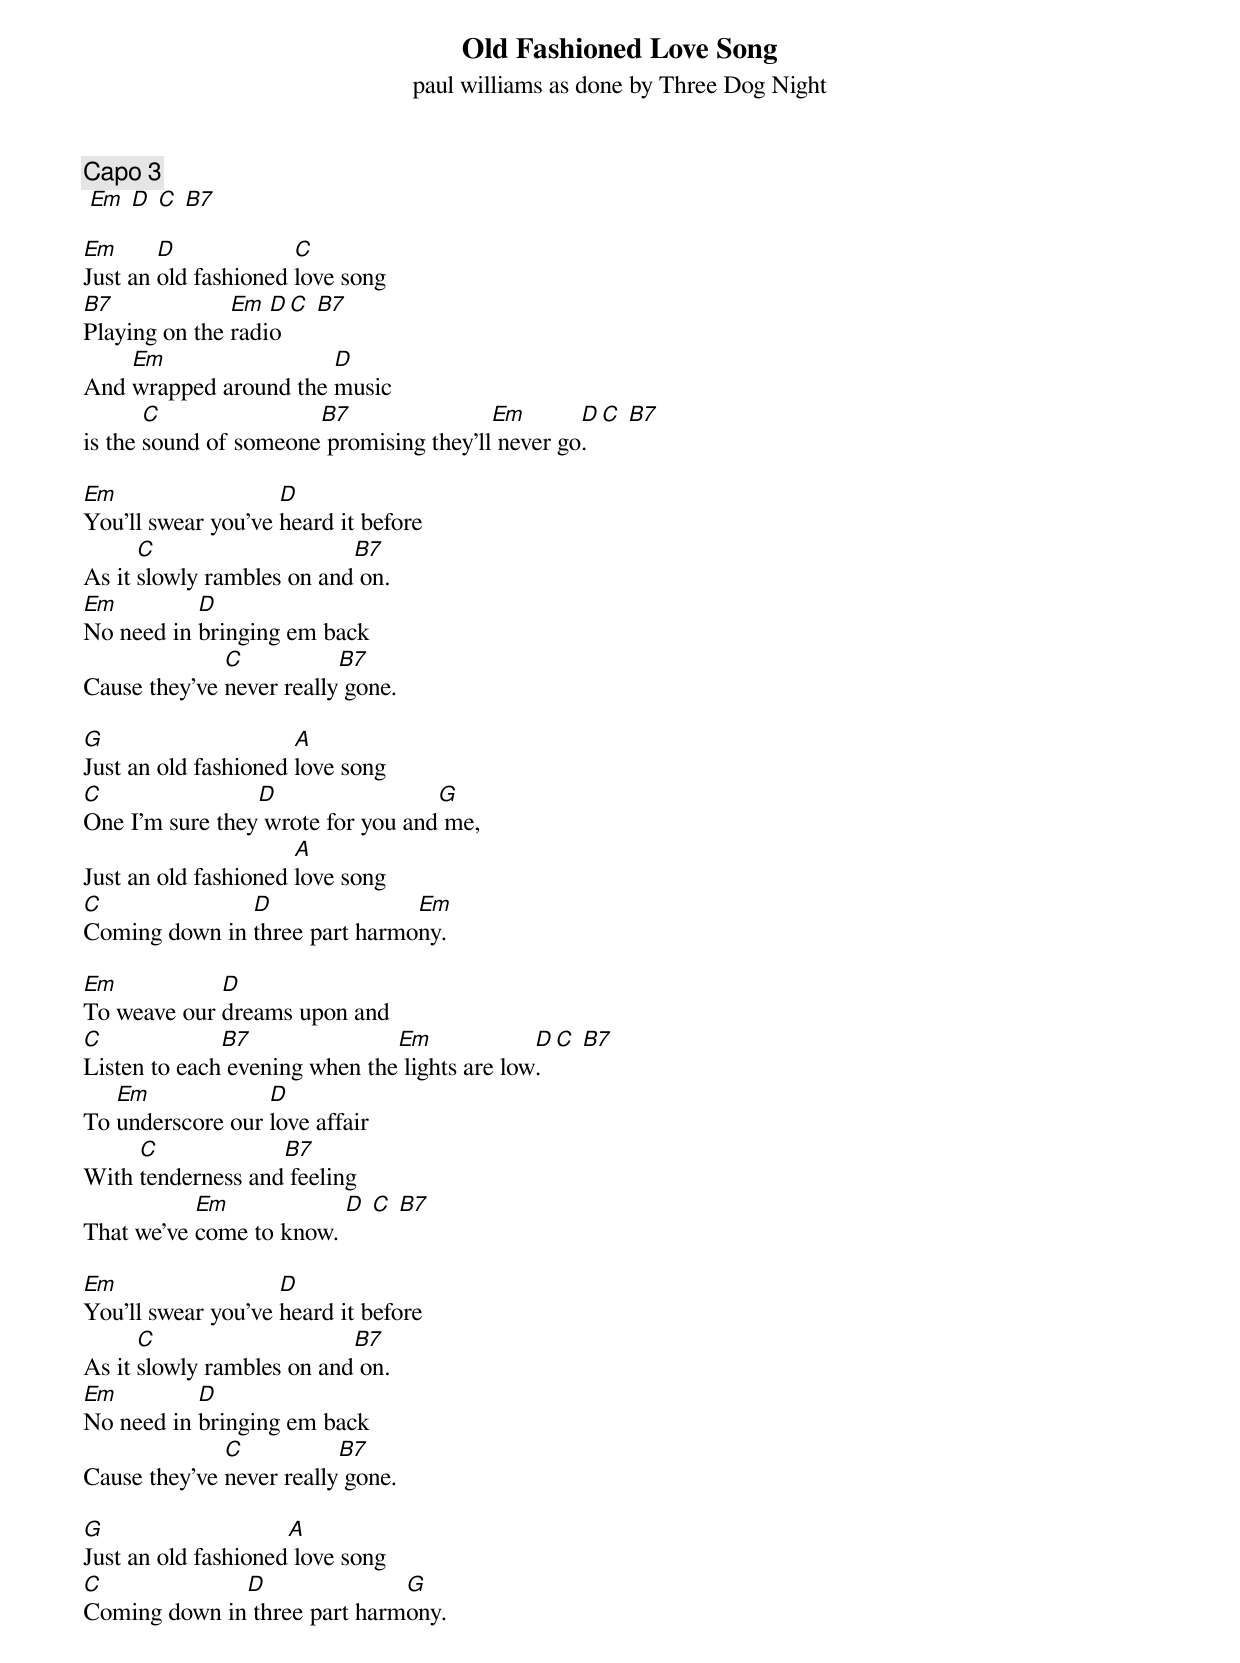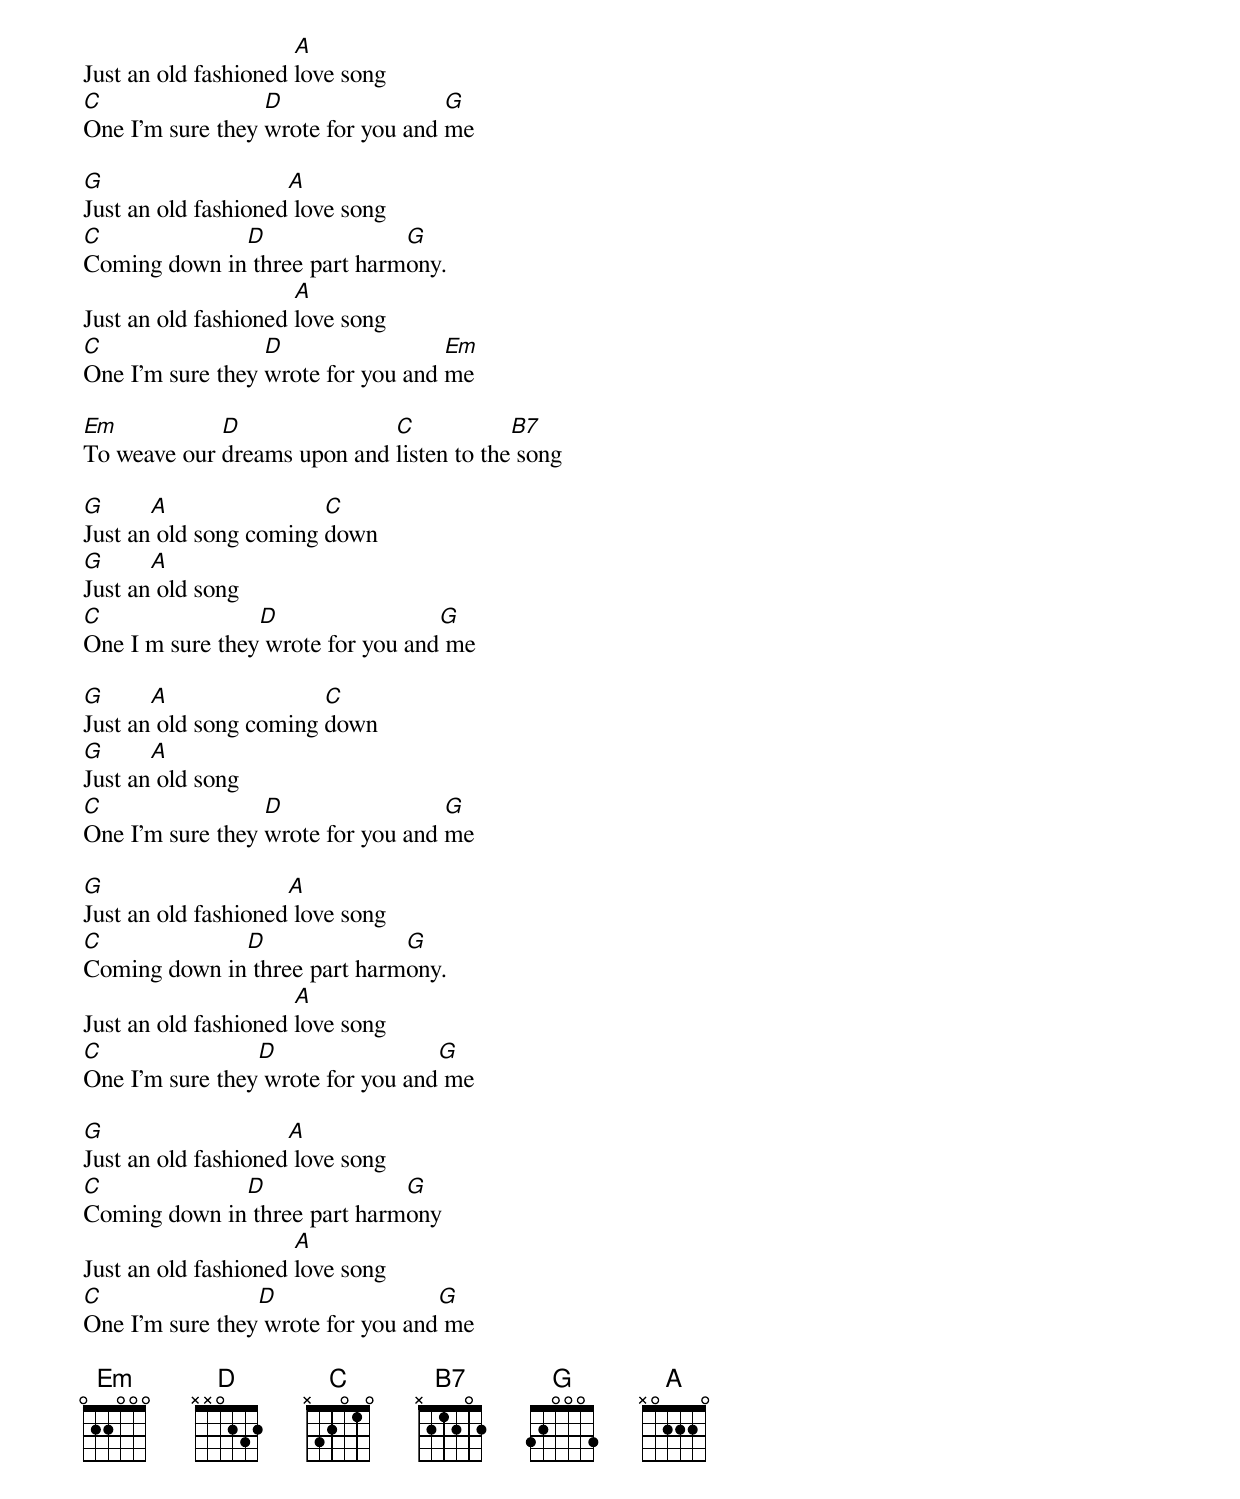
{title: Old Fashioned Love Song}
{subtitle: paul williams as done by Three Dog Night}
{c:Capo 3}
 [Em] [D] [C] [B7]

[Em]Just an [D]old fashioned [C]love song
[B7]Playing on the [Em]radi[D]o [C] [B7]
And [Em]wrapped around the [D]music
is the [C]sound of someone[B7] promising they'll[Em] never go[D]. [C] [B7]

[Em]You'll swear you've [D]heard it before
As it [C]slowly rambles on and[B7] on.
[Em]No need in [D]bringing em back
Cause they've [C]never really[B7] gone.

[G]Just an old fashioned [A]love song
[C]One I'm sure they[D] wrote for you and[G] me,
Just an old fashioned [A]love song
[C]Coming down in [D]three part harmo[Em]ny.

[Em]To weave our [D]dreams upon and
[C]Listen to each[B7] evening when the[Em] lights are low[D]. [C] [B7]
To [Em]underscore our [D]love affair
With [C]tenderness and[B7] feeling
That we've [Em]come to know. [D] [C] [B7]

[Em]You'll swear you've [D]heard it before
As it [C]slowly rambles on and[B7] on.
[Em]No need in [D]bringing em back
Cause they've [C]never really[B7] gone.

[G]Just an old fashioned[A] love song
[C]Coming down in[D] three part harm[G]ony.
Just an old fashioned [A]love song
[C]One I'm sure they [D]wrote for you and [G]me

[G]Just an old fashioned[A] love song
[C]Coming down in[D] three part harm[G]ony.
Just an old fashioned [A]love song
[C]One I'm sure they [D]wrote for you and [Em]me

[Em]To weave our [D]dreams upon and [C]listen to the[B7] song

[G]Just an[A] old song coming [C]down
[G]Just an[A] old song
[C]One I m sure they[D] wrote for you and[G] me

[G]Just an[A] old song coming [C]down
[G]Just an[A] old song
[C]One I'm sure they [D]wrote for you and [G]me

[G]Just an old fashioned[A] love song
[C]Coming down in[D] three part harm[G]ony.
Just an old fashioned [A]love song
[C]One I'm sure they[D] wrote for you and[G] me

[G]Just an old fashioned[A] love song
[C]Coming down in[D] three part harm[G]ony
Just an old fashioned [A]love song
[C]One I'm sure they[D] wrote for you and[G] me

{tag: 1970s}
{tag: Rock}
